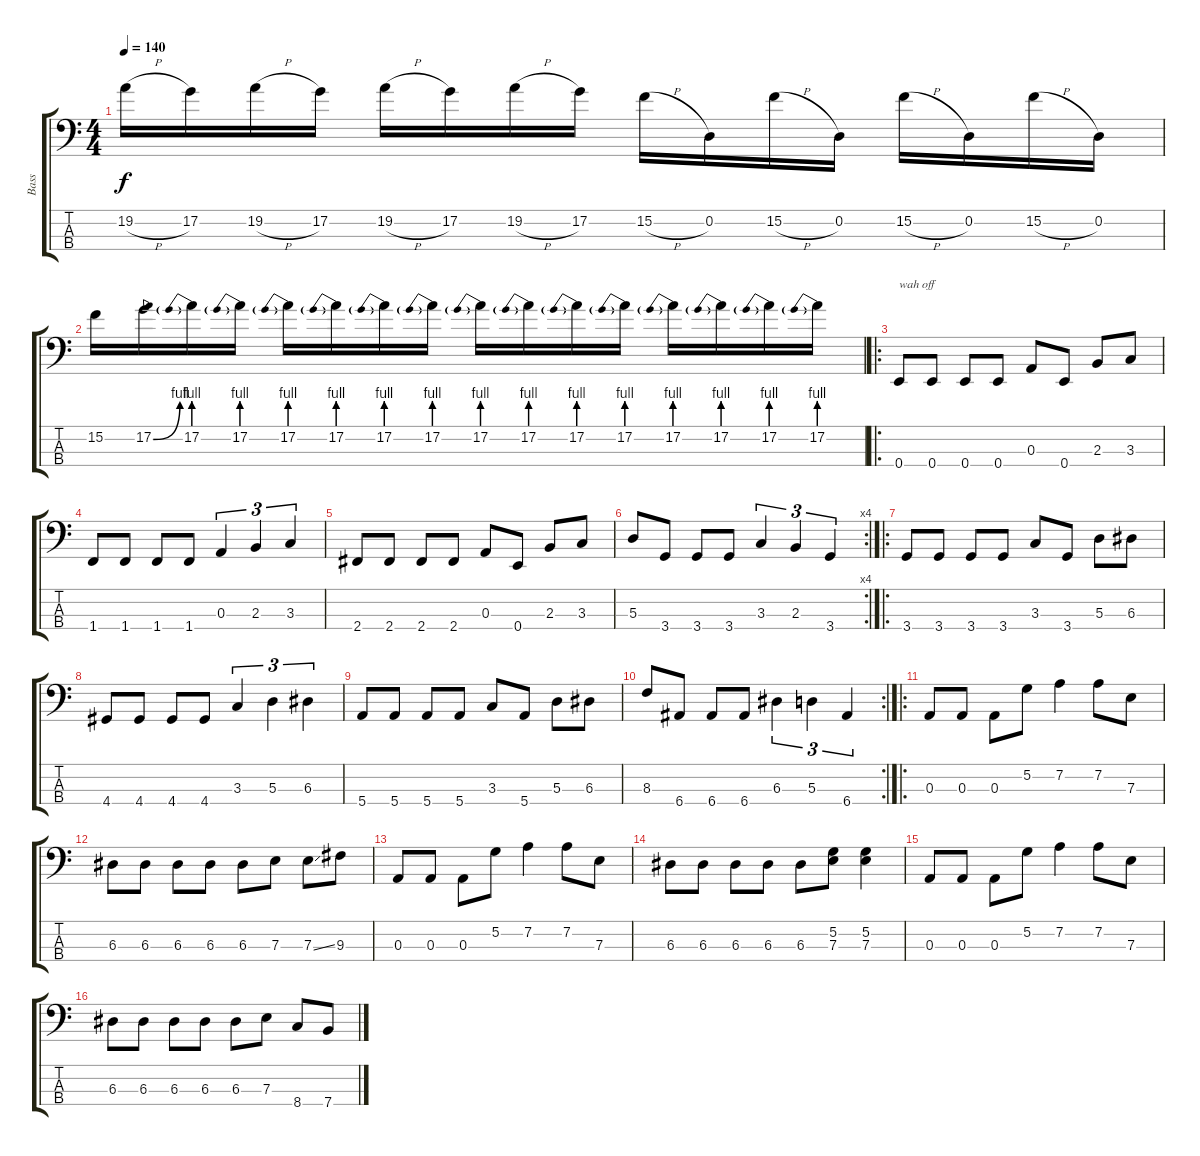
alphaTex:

\track ("Bass" "Bass") {instrument electricbassfinger}
\staff {score tabs}
\tuning (G2 D2 A1 E1) {hide}
\ts (4 4)
\tempo 140
\clef f4
\ks c
19.2{h}.16{dy f} 17.2.16 19.2{h}.16 17.2.16 19.2{h}.16 17.2.16 19.2{h}.16 17.2.16 15.2{h}.16 0.2.16 15.2{h}.16 0.2.16 15.2{h}.16 0.2.16 15.2{h}.16 0.2.16 |
15.2.16 17.2{be (bend 0 0 60 4)}.16 17.2{be (prebend 0 4 60 4)}.16 17.2{be (prebend 0 4 60 4)}.16 17.2{be (prebend 0 4 60 4)}.16 17.2{be (prebend 0 4 60 4)}.16 17.2{be (prebend 0 4 60 4)}.16 17.2{be (prebend 0 4 60 4)}.16 17.2{be (prebend 0 4 60 4)}.16 17.2{be (prebend 0 4 60 4)}.16 17.2{be (prebend 0 4 60 4)}.16 17.2{be (prebend 0 4 60 4)}.16 17.2{be (prebend 0 4 60 4)}.16 17.2{be (prebend 0 4 60 4)}.16 17.2{be (prebend 0 4 60 4)}.16 17.2{be (prebend 0 4 60 4)}.16 |
\ro
0.4.8{txt "wah off"} 0.4.8 0.4.8 0.4.8 0.3.8 0.4.8 2.3.8 3.3.8 |
1.4.8 1.4.8 1.4.8 1.4.8 0.3.4{tu (3 2)} 2.3.4{tu (3 2)} 3.3.4{tu (3 2)} |
2.4.8 2.4.8 2.4.8 2.4.8 0.3.8 0.4.8 2.3.8 3.3.8 |
\rc 4
5.3.8 3.4.8 3.4.8 3.4.8 3.3.4{tu (3 2)} 2.3.4{tu (3 2)} 3.4.4{tu (3 2)} |
\ro
3.4.8 3.4.8 3.4.8 3.4.8 3.3.8 3.4.8 5.3.8 6.3.8 |
4.4.8 4.4.8 4.4.8 4.4.8 3.3.4{tu (3 2)} 5.3.4{tu (3 2)} 6.3.4{tu (3 2)} |
5.4.8 5.4.8 5.4.8 5.4.8 3.3.8 5.4.8 5.3.8 6.3.8 |
\rc 2
8.3.8 6.4.8 6.4.8 6.4.8 6.3.4{tu (3 2)} 5.3.4{tu (3 2)} 6.4.4{tu (3 2)} |
\ro
0.3.8 0.3.8 0.3.8 5.2.8 7.2.4 7.2.8 7.3.8 |
6.3.8 6.3.8 6.3.8 6.3.8 6.3.8 7.3.8 7.3{ss}.8 9.3.8 |
0.3.8 0.3.8 0.3.8 5.2.8 7.2.4 7.2.8 7.3.8 |
6.3.8 6.3.8 6.3.8 6.3.8 6.3.8 (5.2 7.3).8 (5.2 7.3).4 |
0.3.8 0.3.8 0.3.8 5.2.8 7.2.4 7.2.8 7.3.8 |
6.3.8 6.3.8 6.3.8 6.3.8 6.3.8 7.3.8 8.4.8 7.4.8
